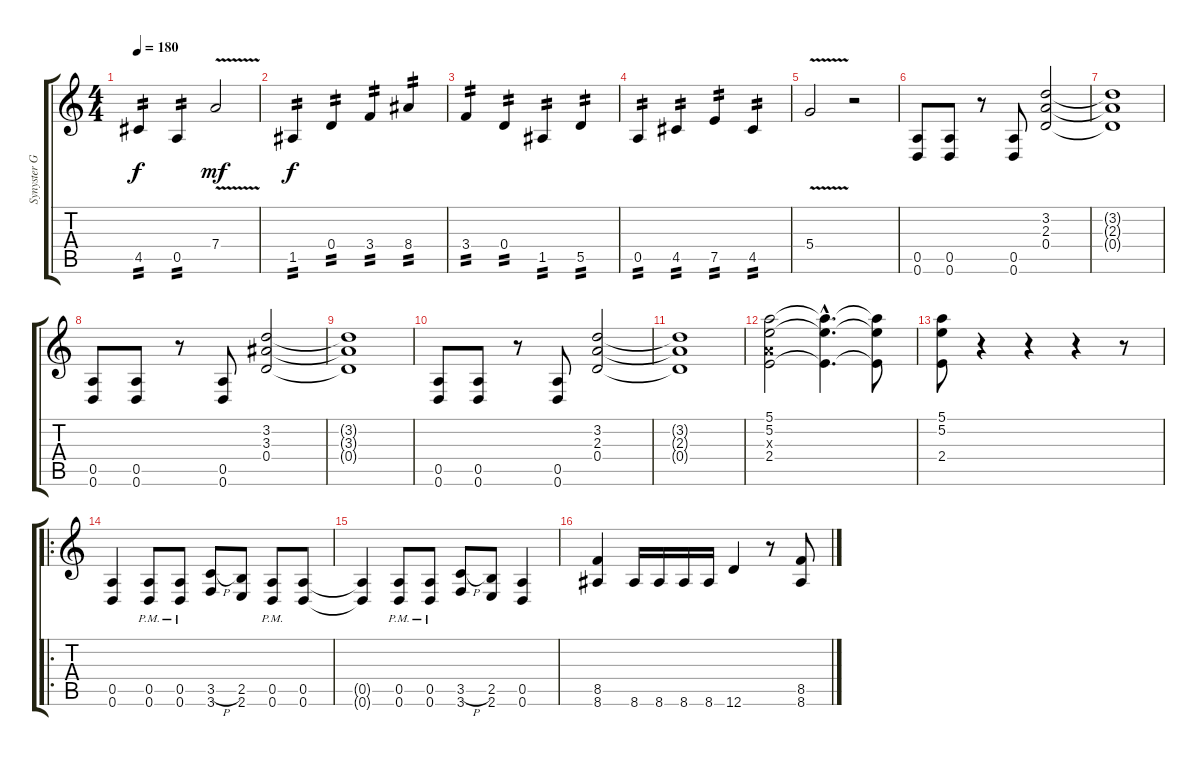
\track ("Synyster Gates" "Synyster G") {instrument overdrivenguitar}
\staff {score tabs}
\tuning (E4 B3 G3 D3 A2 D2) {hide}
\ts (4 4)
\tempo 180
\clef g2
\ks c
4.5.4{tp 2 dy f} 0.5.4{tp 2} 7.4{v}.2{dy mf} |
1.5.4{tp 2 dy f} 0.4.4{tp 2} 3.4.4{tp 2} 8.4.4{tp 2} |
3.4.4{tp 2} 0.4.4{tp 2} 1.5.4{tp 2} 5.5.4{tp 2} |
0.5.4{tp 2} 4.5.4{tp 2} 7.5.4{tp 2} 4.5.4{tp 2} |
5.4{v}.2 r.2 |
(0.5 0.6).8 (0.5 0.6).8 r.8 (0.5 0.6).8 (3.2 2.3 0.4).2 |
(3.2{t} 2.3{t} 0.4{t}).1 |
(0.5 0.6).8 (0.5 0.6).8 r.8 (0.5 0.6).8 (3.2 3.3 0.4).2 |
(3.2{t} 3.3{t} 0.4{t}).1 |
(0.5 0.6).8 (0.5 0.6).8 r.8 (0.5 0.6).8 (3.2 2.3 0.4).2 |
(3.2{t} 2.3{t} 0.4{t}).1 |
(5.1 5.2 2.3{x} 2.4).2 (5.1{hac t} 5.2{hac t} 2.4{hac t}).4{d} (5.1{t} 5.2{t} 2.4{t}).8 |
(5.1 5.2 2.4).8 r.4 r.4 r.4 r.8 |
\ro
(0.5 0.6).4 (0.5{pm} 0.6{pm}).8 (0.5{pm} 0.6{pm}).8 (3.5{h} 3.6).8 (2.5 2.6).8 (0.5{pm} 0.6{pm}).8 (0.5 0.6).8 |
(0.5{t} 0.6{t}).4 (0.5{pm} 0.6{pm}).8 (0.5{pm} 0.6{pm}).8 (3.5{h} 3.6).8 (2.5 2.6).8 (0.5 0.6).4 |
(8.5 8.6).4 8.6.16 8.6.16 8.6.16 8.6.16 12.6.4 r.8 (8.5 8.6).8
